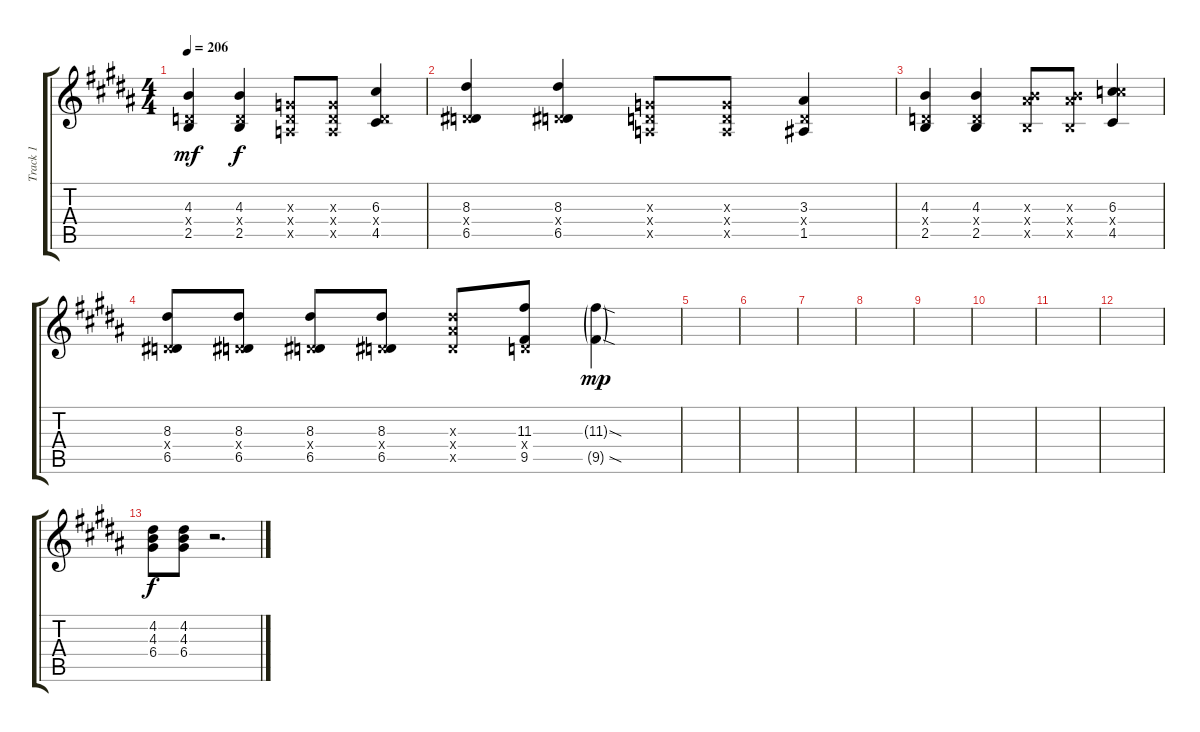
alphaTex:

\track ("Track 1" "Track 1") {instrument distortionguitar}
\staff {score tabs}
\tuning (E4 B3 G3 D3 A2 E2) {hide}
\ts (4 4)
\tempo 206
\clef g2
\ks b
(4.3 0.4{x} 2.5).4{dy mf volume 8} (4.3 0.4{x} 2.5).4{dy f} (0.3{x} 0.4{x} 0.5{x}).8 (0.3{x} 0.4{x} 0.5{x}).8 (6.3 0.4{x} 4.5).4 |
(8.3 0.4{x} 6.5).4 (8.3 0.4{x} 6.5).4 (0.3{x} 0.4{x} 0.5{x}).8 (0.3{x} 0.4{x} 0.5{x}).8 (3.3 0.4{x} 1.5).4 |
(4.3 0.4{x} 2.5).4 (4.3 0.4{x} 2.5).4 (4.3{x} 8.4{x} 2.5{x}).8 (4.3{x} 8.4{x} 2.5{x}).8 (6.3 10.4{x} 4.5).4 |
(8.3 0.4{x} 6.5).8 (8.3 0.4{x} 6.5).8 (8.3 0.4{x} 6.5).8 (8.3 0.4{x} 6.5).8 (8.3{x} 8.4{x} 6.5{x}).8 (11.3 0.4{x} 9.5).8 (11.3{sod g} 9.5{sod g}).4{dy mp} |
|
|
|
|
|
|
|
|
(4.2 4.3 6.4).8{dy f} (4.2 4.3 6.4).8 r.2{d}
